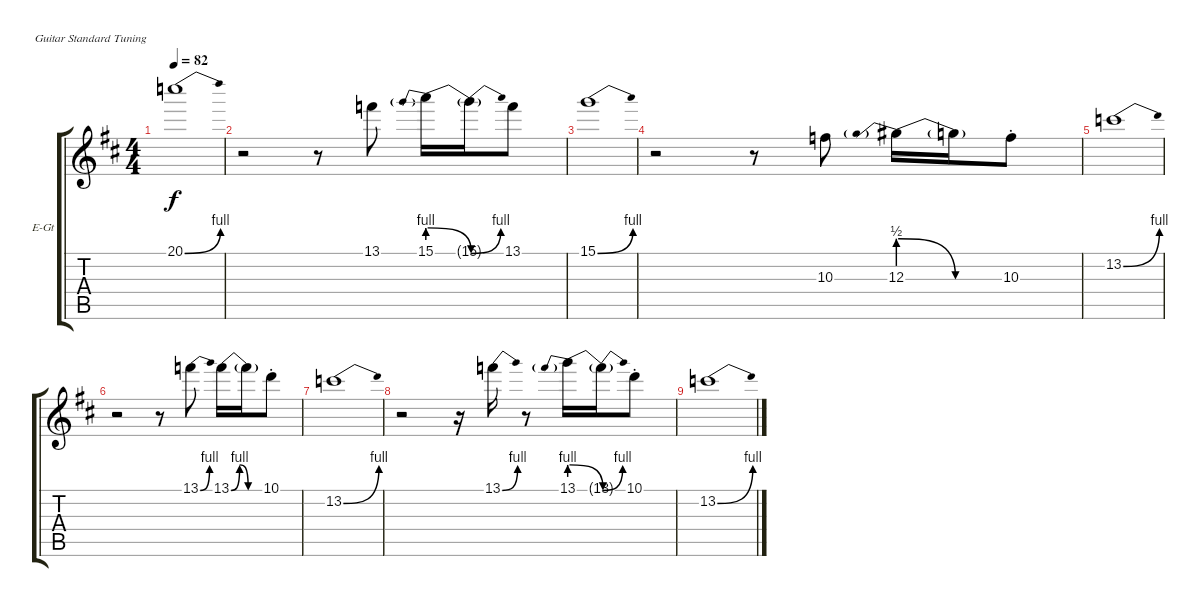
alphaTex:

\bracketExtendMode groupsimilarinstruments
\firstSystemTrackNameOrientation horizontal
\otherSystemsTrackNameOrientation horizontal
\track ("Track 3" "E-Gt") {instrument electricguitarjazz}
\staff {score tabs}
\tuning (E4 B3 G3 D3 A2 E2)
\ts (4 4)
\tempo 82
\clef g2
\ks d
20.1{be (bend 0 0 60 4)}.1{dy f} |
r.2 r.8 13.1.8 15.1{be (prebendrelease 0 4 60 0)}.16 15.1{be (bend 0 0 60 4) t}.16 13.1.8 |
15.1{be (bend 0 0 60 4)}.1 |
r.2 r.8 10.3.8 12.3{be (prebendrelease 0 2 60 0)}.16 12.3{be (hold 0 0 60 0) t}.16 10.3{st}.8 |
13.2{be (bend 0 0 60 4)}.1 |
r.2 r.8 13.1{be (bend 0 0 60 4)}.8 13.1{be (bendrelease 0 0 30 4 30 4 60 0)}.16 13.1{be (hold 0 0 60 0) t}.16 10.1{st}.8 |
13.2{be (bend 0 0 60 4)}.1 |
r.2 r.16 13.1{be (bend 0 0 60 4)}.16 r.8 13.1{be (prebendrelease 0 4 60 0)}.16 13.1{be (bend 0 0 60 4) t}.16 10.1{st}.8 |
13.2{be (bend 0 0 60 4)}.1
